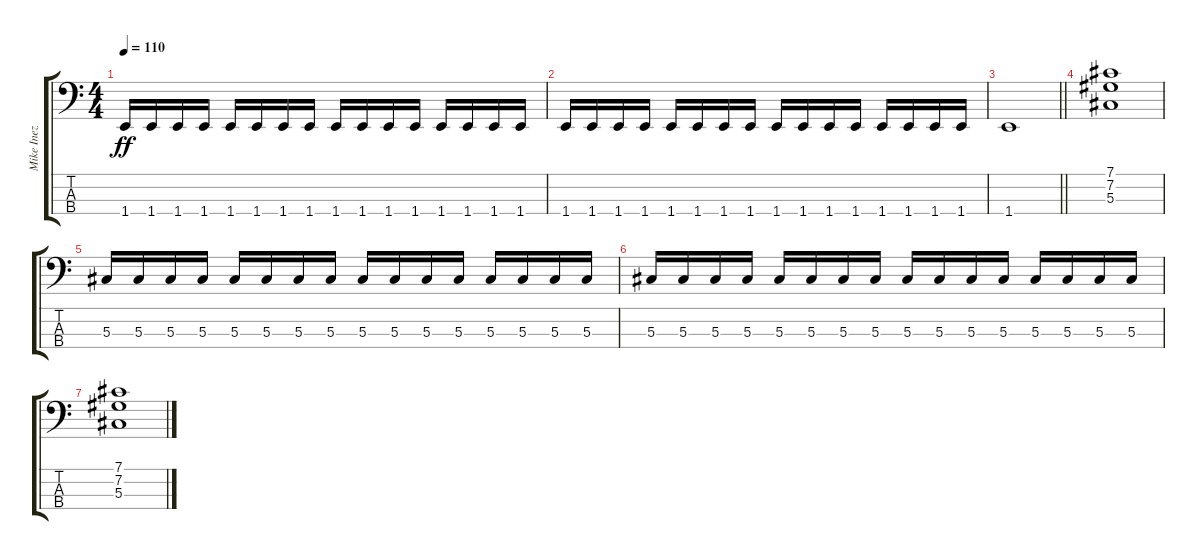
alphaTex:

\track ("Mike Inez" "Mike Inez") {instrument electricbassfinger}
\staff {score tabs}
\tuning (Gb2 Db2 Ab1 Eb1) {hide}
\ts (4 4)
\tempo 110
\clef f4
\ks c
1.4.16{dy ff} 1.4.16 1.4.16 1.4.16 1.4.16 1.4.16 1.4.16 1.4.16 1.4.16 1.4.16 1.4.16 1.4.16 1.4.16 1.4.16 1.4.16 1.4.16 |
1.4.16 1.4.16 1.4.16 1.4.16 1.4.16 1.4.16 1.4.16 1.4.16 1.4.16 1.4.16 1.4.16 1.4.16 1.4.16 1.4.16 1.4.16 1.4.16 |
\barLineRight lightlight
1.4.1 |
\section ("" "")
(7.1 7.2 5.3).1 |
5.3.16 5.3.16 5.3.16 5.3.16 5.3.16 5.3.16 5.3.16 5.3.16 5.3.16 5.3.16 5.3.16 5.3.16 5.3.16 5.3.16 5.3.16 5.3.16 |
5.3.16 5.3.16 5.3.16 5.3.16 5.3.16 5.3.16 5.3.16 5.3.16 5.3.16 5.3.16 5.3.16 5.3.16 5.3.16 5.3.16 5.3.16 5.3.16 |
(7.1 7.2 5.3).1
